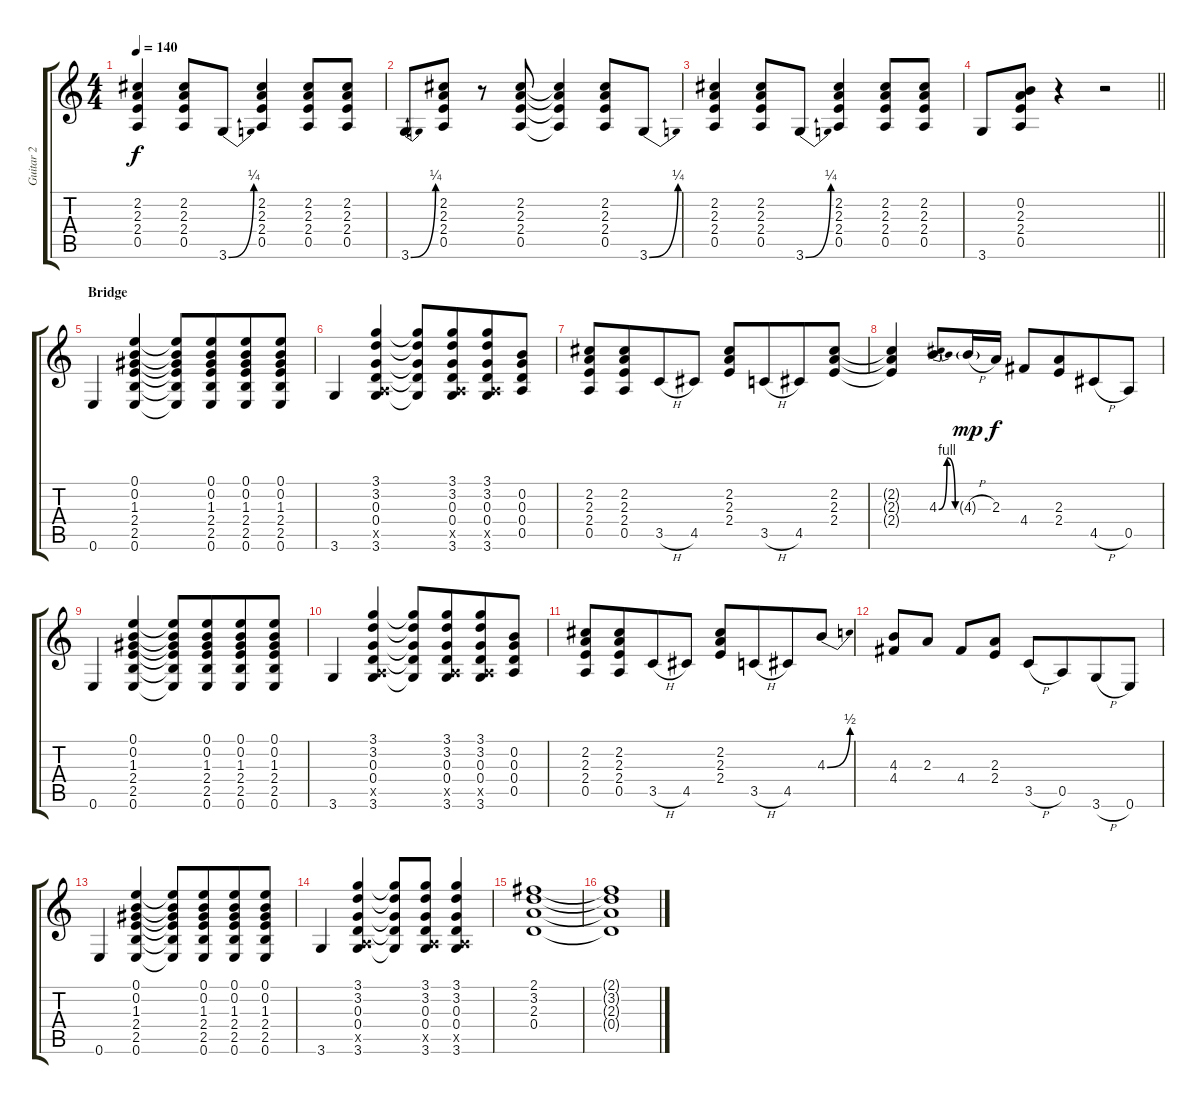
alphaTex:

\track ("Guitar 2" "Guitar 2") {instrument distortionguitar}
\staff {score tabs}
\tuning (E4 B3 G3 D3 A2 E2) {hide}
\ts (4 4)
\tempo 140
\clef g2
\ks c
(2.2 2.3 2.4 0.5).4{dy f} (2.2 2.3 2.4 0.5).8 3.6{be (bend 0 0 60 1)}.8 (2.2 2.3 2.4 0.5).4 (2.2 2.3 2.4 0.5).8 (2.2 2.3 2.4 0.5).8 |
3.6{be (bend 0 0 60 1)}.8 (2.2 2.3 2.4 0.5).8 r.8 (2.2 2.3 2.4 0.5).8 (2.2{t} 2.3{t} 2.4{t} 0.5{t}).4 (2.2 2.3 2.4 0.5).8 3.6{be (bend 0 0 60 1)}.8 |
(2.2 2.3 2.4 0.5).4 (2.2 2.3 2.4 0.5).8 3.6{be (bend 0 0 60 1)}.8 (2.2 2.3 2.4 0.5).4 (2.2 2.3 2.4 0.5).8 (2.2 2.3 2.4 0.5).8 |
\barLineRight lightlight
3.6.8 (0.2 2.3 2.4 0.5).8 r.4 r.2 |
\section ("" "Bridge")
0.6.4 (0.1 0.2 1.3 2.4 2.5 0.6).4 (0.1{t} 0.2{t} 1.3{t} 2.4{t} 2.5{t} 0.6{t}).8 (0.1 0.2 1.3 2.4 2.5 0.6).8{beam merge} (0.1 0.2 1.3 2.4 2.5 0.6).8 (0.1 0.2 1.3 2.4 2.5 0.6).8 |
3.6.4 (3.1 3.2 0.3 0.4 0.5{x} 3.6).4 (3.1{t} 3.2{t} 0.3{t} 0.4{t} 3.6{t}).8 (3.1 3.2 0.3 0.4 0.5{x} 3.6).8{beam merge} (3.1 3.2 0.3 0.4 0.5{x} 3.6).8 (0.2 0.3 0.4 0.5).8 |
(2.2 2.3 2.4 0.5).8 (2.2 2.3 2.4 0.5).8{beam merge} 3.5{h}.8 4.5.8 (2.2 2.3 2.4).8 3.5{h}.8{beam merge} 4.5.8 (2.2 2.3 2.4).8 |
(2.2{t} 2.3{t} 2.4{t}).4 4.3{be (bendrelease 0 0 15 4 44 4 60 0)}.8 4.3{h g}.16{dy mp} 2.3.16{dy f} 4.4.8 (2.3 2.4).8{beam merge} 4.5{h}.8 0.5.8 |
0.6.4 (0.1 0.2 1.3 2.4 2.5 0.6).4 (0.1{t} 0.2{t} 1.3{t} 2.4{t} 2.5{t} 0.6{t}).8 (0.1 0.2 1.3 2.4 2.5 0.6).8{beam merge} (0.1 0.2 1.3 2.4 2.5 0.6).8 (0.1 0.2 1.3 2.4 2.5 0.6).8 |
3.6.4 (3.1 3.2 0.3 0.4 0.5{x} 3.6).4 (3.1{t} 3.2{t} 0.3{t} 0.4{t} 3.6{t}).8 (3.1 3.2 0.3 0.4 0.5{x} 3.6).8{beam merge} (3.1 3.2 0.3 0.4 0.5{x} 3.6).8 (0.2 0.3 0.4 0.5).8 |
(2.2 2.3 2.4 0.5).8 (2.2 2.3 2.4 0.5).8{beam merge} 3.5{h}.8 4.5.8 (2.2 2.3 2.4).8 3.5{h}.8{beam merge} 4.5.8 4.3{be (bend 0 0 60 2)}.8 |
(4.3 4.4).8 2.3.8 4.4.8 (2.3 2.4).8 3.5{h}.8 0.5.8{beam merge} 3.6{h}.8 0.6.8 |
0.6.4 (0.1 0.2 1.3 2.4 2.5 0.6).4 (0.1{t} 0.2{t} 1.3{t} 2.4{t} 2.5{t} 0.6{t}).8 (0.1 0.2 1.3 2.4 2.5 0.6).8{beam merge} (0.1 0.2 1.3 2.4 2.5 0.6).8 (0.1 0.2 1.3 2.4 2.5 0.6).8 |
3.6.4 (3.1 3.2 0.3 0.4 0.5{x} 3.6).4 (3.1{t} 3.2{t} 0.3{t} 0.4{t} 3.6{t}).8 (3.1 3.2 0.3 0.4 0.5{x} 3.6).8{beam merge} (3.1 3.2 0.3 0.4 0.5{x} 3.6).4 |
(2.1 3.2 2.3 0.4).1 |
(2.1{t} 3.2{t} 2.3{t} 0.4{t}).1
